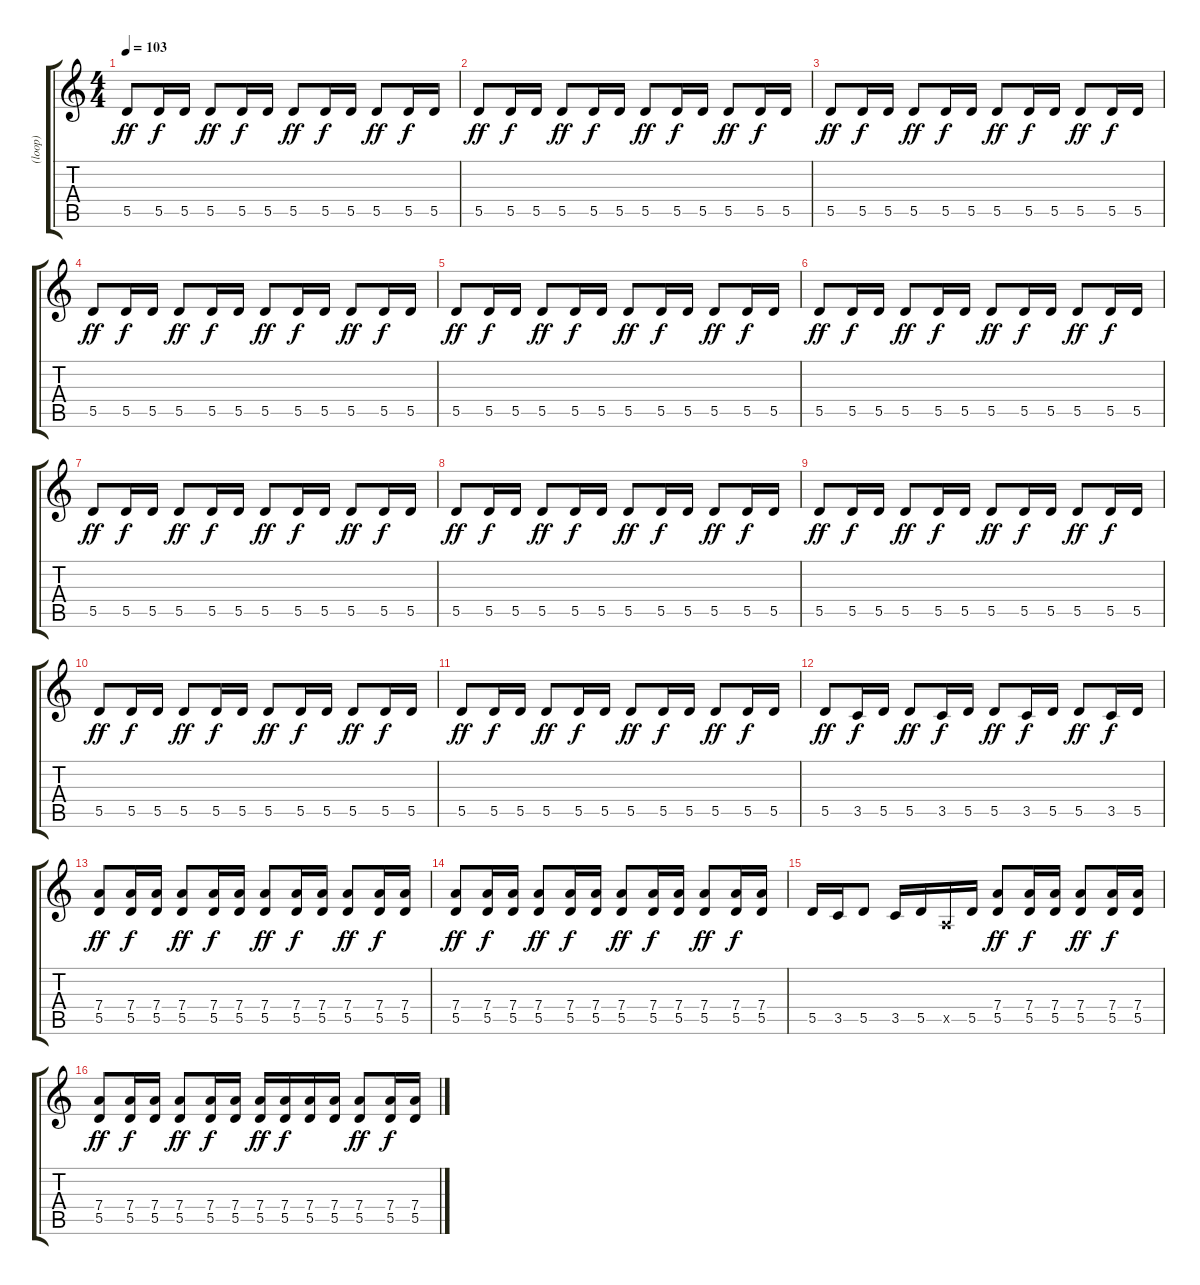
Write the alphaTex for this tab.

\track ("(loop)" "(loop)") {instrument electricguitarmuted}
\staff {score tabs}
\tuning (E4 B3 G3 D3 A2 E2) {hide}
\ts (4 4)
\tempo 103
\clef g2
\ks c
5.5.8{dy ff} 5.5.16{dy f} 5.5.16 5.5.8{dy ff} 5.5.16{dy f} 5.5.16 5.5.8{dy ff} 5.5.16{dy f} 5.5.16 5.5.8{dy ff} 5.5.16{dy f} 5.5.16 |
5.5.8{dy ff} 5.5.16{dy f} 5.5.16 5.5.8{dy ff} 5.5.16{dy f} 5.5.16 5.5.8{dy ff} 5.5.16{dy f} 5.5.16 5.5.8{dy ff} 5.5.16{dy f} 5.5.16 |
5.5.8{dy ff} 5.5.16{dy f} 5.5.16 5.5.8{dy ff} 5.5.16{dy f} 5.5.16 5.5.8{dy ff} 5.5.16{dy f} 5.5.16 5.5.8{dy ff} 5.5.16{dy f} 5.5.16 |
5.5.8{dy ff} 5.5.16{dy f} 5.5.16 5.5.8{dy ff} 5.5.16{dy f} 5.5.16 5.5.8{dy ff} 5.5.16{dy f} 5.5.16 5.5.8{dy ff} 5.5.16{dy f} 5.5.16 |
5.5.8{dy ff} 5.5.16{dy f} 5.5.16 5.5.8{dy ff} 5.5.16{dy f} 5.5.16 5.5.8{dy ff} 5.5.16{dy f} 5.5.16 5.5.8{dy ff} 5.5.16{dy f} 5.5.16 |
5.5.8{dy ff} 5.5.16{dy f} 5.5.16 5.5.8{dy ff} 5.5.16{dy f} 5.5.16 5.5.8{dy ff} 5.5.16{dy f} 5.5.16 5.5.8{dy ff} 5.5.16{dy f} 5.5.16 |
5.5.8{dy ff} 5.5.16{dy f} 5.5.16 5.5.8{dy ff} 5.5.16{dy f} 5.5.16 5.5.8{dy ff} 5.5.16{dy f} 5.5.16 5.5.8{dy ff} 5.5.16{dy f} 5.5.16 |
5.5.8{dy ff} 5.5.16{dy f} 5.5.16 5.5.8{dy ff} 5.5.16{dy f} 5.5.16 5.5.8{dy ff} 5.5.16{dy f} 5.5.16 5.5.8{dy ff} 5.5.16{dy f} 5.5.16 |
5.5.8{dy ff} 5.5.16{dy f} 5.5.16 5.5.8{dy ff} 5.5.16{dy f} 5.5.16 5.5.8{dy ff} 5.5.16{dy f} 5.5.16 5.5.8{dy ff} 5.5.16{dy f} 5.5.16 |
5.5.8{dy ff} 5.5.16{dy f} 5.5.16 5.5.8{dy ff} 5.5.16{dy f} 5.5.16 5.5.8{dy ff} 5.5.16{dy f} 5.5.16 5.5.8{dy ff} 5.5.16{dy f} 5.5.16 |
5.5.8{dy ff} 5.5.16{dy f} 5.5.16 5.5.8{dy ff} 5.5.16{dy f} 5.5.16 5.5.8{dy ff} 5.5.16{dy f} 5.5.16 5.5.8{dy ff} 5.5.16{dy f} 5.5.16 |
5.5.8{dy ff} 3.5.16{dy f} 5.5.16 5.5.8{dy ff} 3.5.16{dy f} 5.5.16 5.5.8{dy ff} 3.5.16{dy f} 5.5.16 5.5.8{dy ff} 3.5.16{dy f} 5.5.16 |
(7.4 5.5).8{dy ff} (7.4 5.5).16{dy f} (7.4 5.5).16 (7.4 5.5).8{dy ff} (7.4 5.5).16{dy f} (7.4 5.5).16 (7.4 5.5).8{dy ff} (7.4 5.5).16{dy f} (7.4 5.5).16 (7.4 5.5).8{dy ff} (7.4 5.5).16{dy f} (7.4 5.5).16 |
(7.4 5.5).8{dy ff} (7.4 5.5).16{dy f} (7.4 5.5).16 (7.4 5.5).8{dy ff} (7.4 5.5).16{dy f} (7.4 5.5).16 (7.4 5.5).8{dy ff} (7.4 5.5).16{dy f} (7.4 5.5).16 (7.4 5.5).8{dy ff} (7.4 5.5).16{dy f} (7.4 5.5).16 |
5.5.16 3.5.16 5.5.8 3.5.16 5.5.16 0.5{x}.16 5.5.16 (7.4 5.5).8{dy ff} (7.4 5.5).16{dy f} (7.4 5.5).16 (7.4 5.5).8{dy ff} (7.4 5.5).16{dy f} (7.4 5.5).16 |
(7.4 5.5).8{dy ff} (7.4 5.5).16{dy f} (7.4 5.5).16 (7.4 5.5).8{dy ff} (7.4 5.5).16{dy f} (7.4 5.5).16 (7.4 5.5).16{dy ff} (7.4 5.5).16{dy f} (7.4 5.5).16 (7.4 5.5).16 (7.4 5.5).8{dy ff} (7.4 5.5).16{dy f} (7.4 5.5).16
